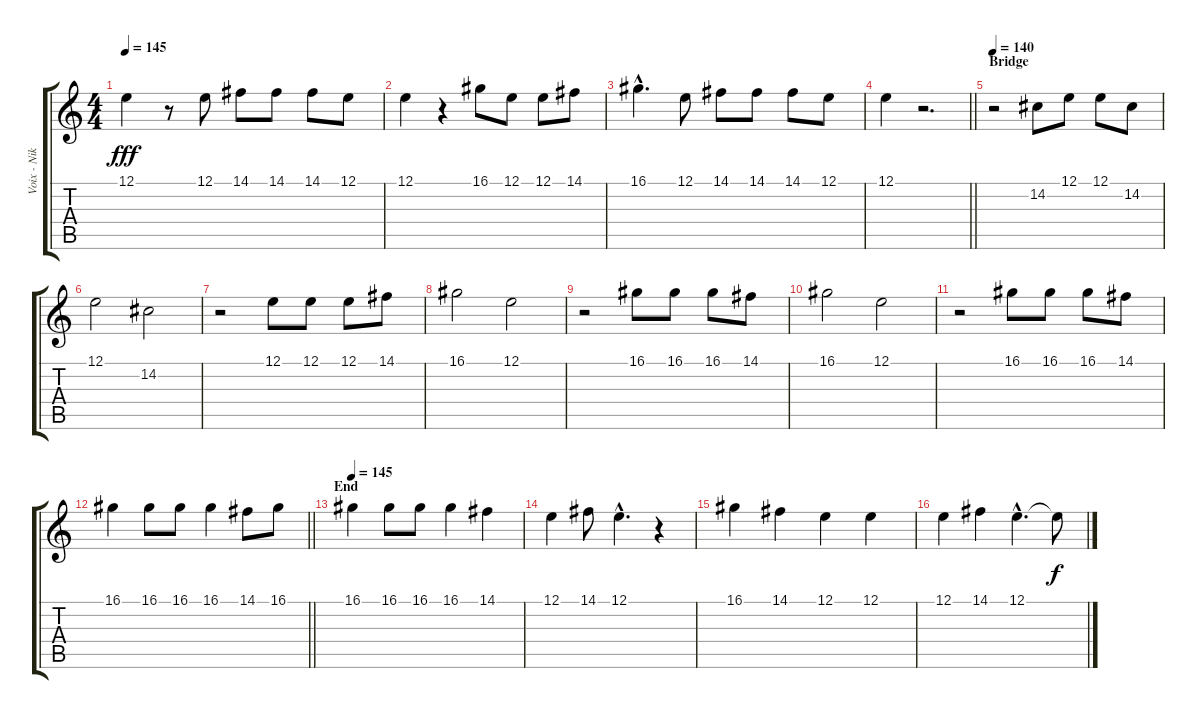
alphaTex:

\track ("Voix - Nikola" "Voix - Nik") {instrument flute}
\staff {score tabs}
\tuning (E4 B3 G3 D3 A2 E2) {hide}
\ts (4 4)
\tempo 145
\clef g2
\ks c
12.1.4{dy fff} r.8 12.1.8 14.1.8 14.1.8 14.1.8 12.1.8 |
12.1.4 r.4 16.1.8 12.1.8 12.1.8 14.1.8 |
16.1{hac}.4{d} 12.1.8 14.1.8 14.1.8 14.1.8 12.1.8 |
\barLineRight lightlight
12.1.4 r.2{d} |
\section ("" "Bridge")
\tempo 140
r.2 14.2.8 12.1.8 12.1.8 14.2.8 |
12.1.2 14.2.2 |
r.2 12.1.8 12.1.8 12.1.8 14.1.8 |
16.1.2 12.1.2 |
r.2 16.1.8 16.1.8 16.1.8 14.1.8 |
16.1.2 12.1.2 |
r.2 16.1.8 16.1.8 16.1.8 14.1.8 |
\barLineRight lightlight
16.1.4 16.1.8 16.1.8 16.1.4 14.1.8 16.1.8 |
\section ("" "End")
\tempo 145
16.1.4 16.1.8 16.1.8 16.1.4 14.1.4 |
12.1.4 14.1.8 12.1{hac}.4{d} r.4 |
16.1.4 14.1.4 12.1.4 12.1.4 |
12.1.4 14.1.4 12.1{hac}.4{d} 12.1{t}.8{dy f}
